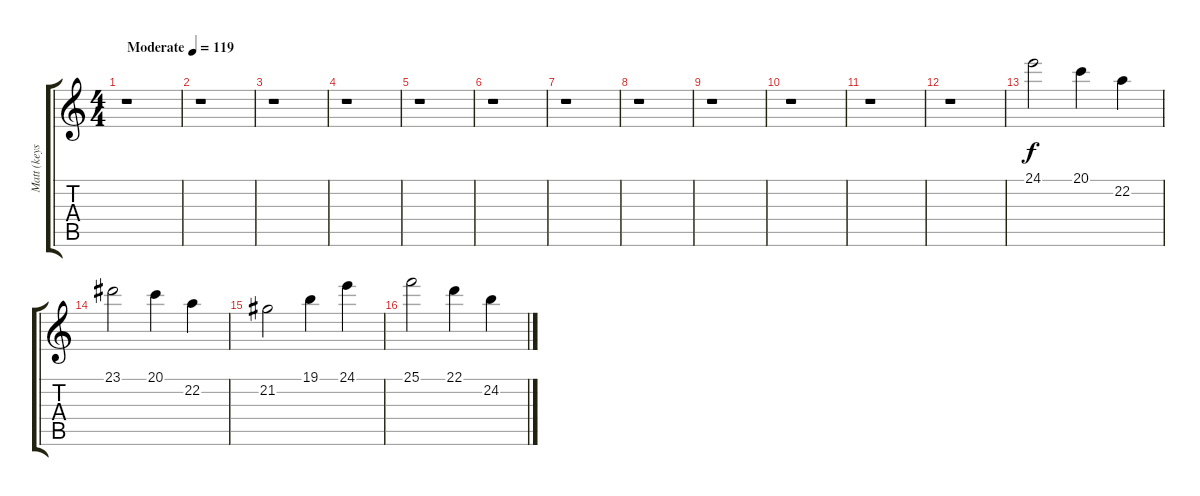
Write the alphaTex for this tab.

\track ("Matt (keys)" "Matt (keys") {instrument vibraphone}
\staff {score tabs}
\tuning (E4 B3 G3 D3 A2 E2) {hide}
\ts (4 4)
\tempo (119 "Moderate")
\clef g2
\ks c
r.1{dy f instrument vibraphone} |
r.1 |
r.1 |
r.1 |
r.1 |
r.1 |
r.1 |
r.1 |
r.1 |
r.1 |
r.1 |
r.1 |
24.1.2 20.1.4 22.2.4 |
23.1.2 20.1.4 22.2.4 |
21.2.2 19.1.4 24.1.4 |
25.1.2 22.1.4 24.2.4
